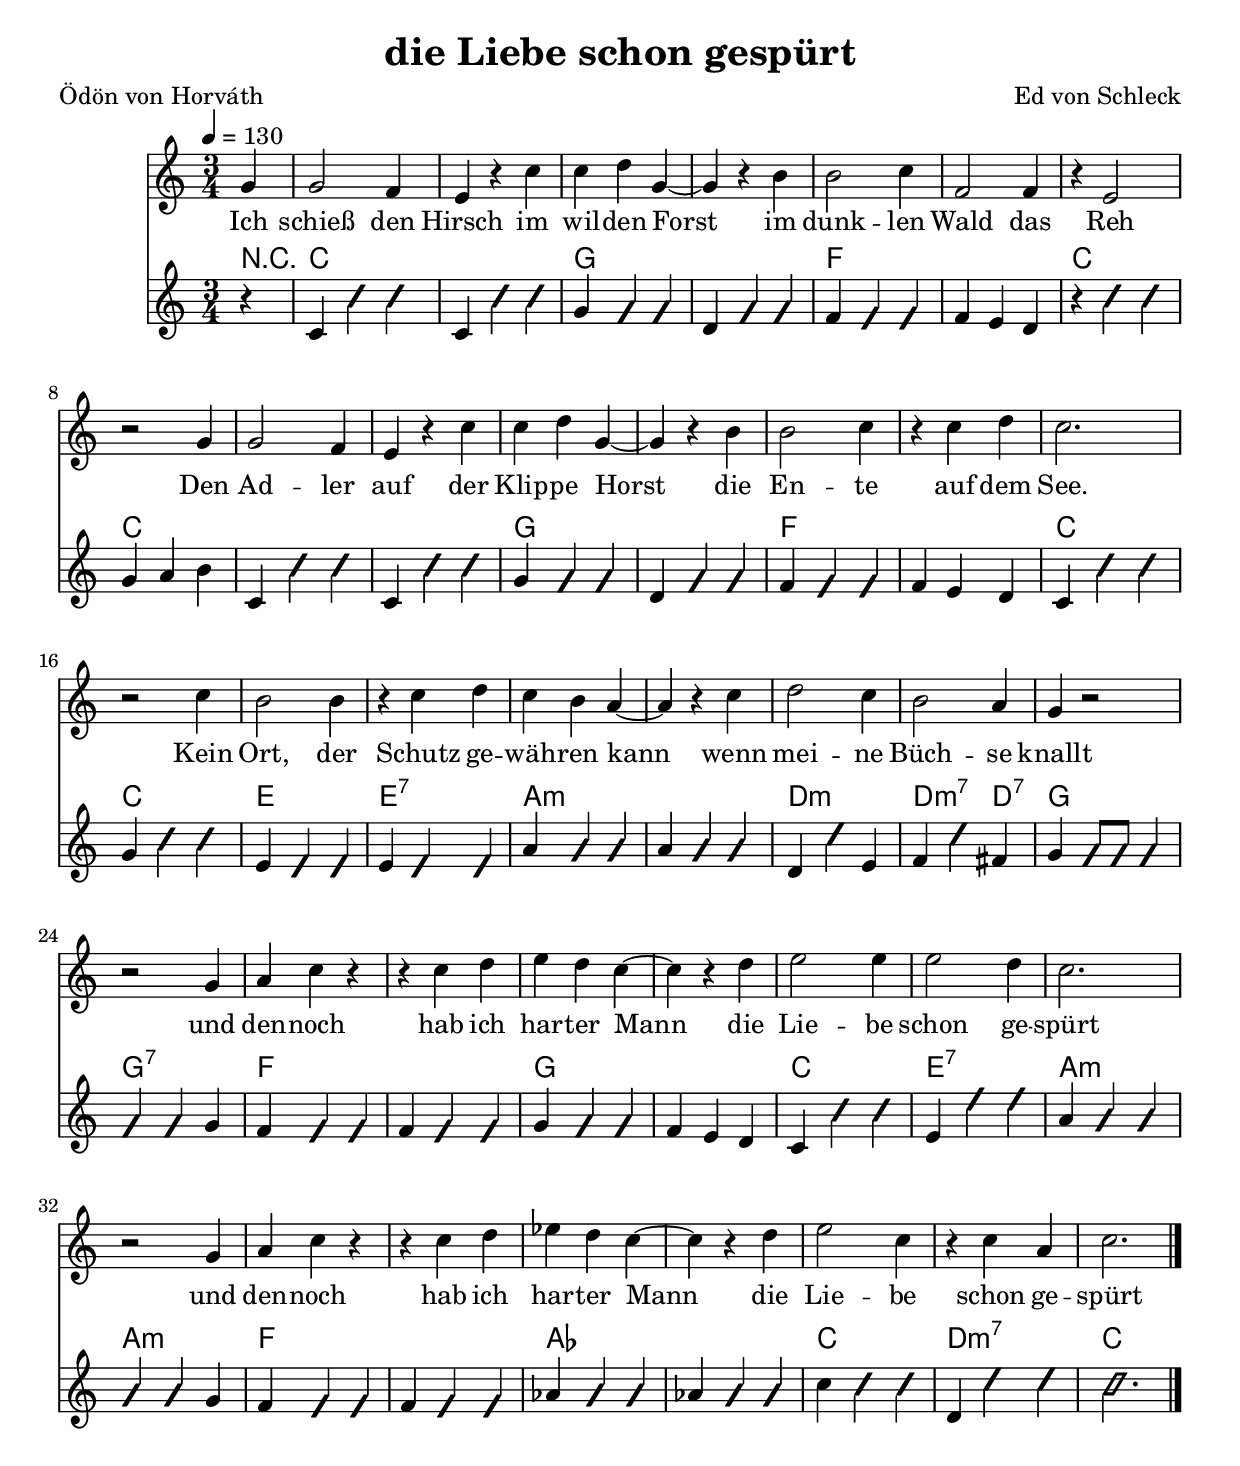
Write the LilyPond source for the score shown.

\version "2.12.02"
\header {
  title = "die Liebe schon gespürt"
  poet = "Ödön von Horváth"
  composer = "Ed von Schleck"
}

%Größe der Partitur
#(set-global-staff-size 21)

#(set-default-paper-size "a4")

%Abschalten von Point&Click
#(ly:set-option 'point-and-click #f)

global = {
	
	\tempo 4=130
	\time 3/4
	\key c \major
}

chon = \improvisationOn
choff = \improvisationOff

harmonies = \chordmode {
\germanChords 
\partial 4 r4
c2. c g g f f c c 
c c g g f f c c
e e:7 a:m a:m
d:m d2:m7 d4:7 g2. g:7
f f g g c e:7 a:m a:m
f f as as c d:m7 c

}

text = \lyricmode {
Ich schieß den Hirsch im wil -- den Forst
im dunk -- len Wald das Reh
Den Ad -- ler auf der Klip -- pe Horst
die En -- te auf dem See.
Kein Ort, der Schutz ge -- wäh -- ren kann
wenn mei -- ne Büch -- se knallt
und den -- noch hab ich har -- ter Mann
die Lie -- be schon ge -- spürt
und den -- noch hab ich har -- ter Mann
die Lie -- be schon ge -- spürt
}

  
sopranMusik =  \relative c'' {
\partial 4 g4
g2 f4 e r c'
c d g,~ g r b

b2 c4  f,2 f4
r e2 r2 g4

g2 f4 e r c'
c d g,~ g r b

b2 c4 r4 c d
c2. r2 c4

b2 b4 r c d
c b a~ a r c

d2 c4 b2 a4
g4 r2 r2 g4

a c r r c d
e d c~ c r d

e2 e4 e2 d4
c2. r2 g4

a c r r c d
es d c~ c r d

e2 c4 r c a
c2.

\bar "|."
}

akkordeonMusik = \relative c' {
\partial 4 r4
c \chon c' c \choff c, \chon c' c \choff 
g \chon g g \choff d \chon g g \choff 
f \chon f f \choff f e d
r \chon c' c \choff g a b

c, \chon c' c \choff c, \chon c' c \choff 
g \chon g g \choff d \chon g g \choff 
f \chon f f \choff f e d
c \chon c' c \choff g \chon c c \choff

e, \chon e e \choff e \chon e e \choff
a \chon a a \choff a \chon a a \choff
d, \chon d' \choff e, f \chon d' \choff fis,
g \chon g8 g g4 g g \choff g

f4 \chon f f \choff f \chon f f \choff
g \chon g g \choff f e d
c \chon c' c \choff e, \chon e' e \choff 
a, \chon a a a a \choff g

f4 \chon f f \choff f \chon f f \choff
as \chon as as \choff as \chon as as \choff
c \chon c c \choff d, \chon d' d \choff
\chon c2.
}

\score {
  <<
    \new Voice = "Gesang" { \global  \sopranMusik }
    \new Lyrics \lyricsto "Gesang" \text
    \new ChordNames { \set chordChanges = ##t \harmonies }
    \new Voice = "Akkordeon" { \global \akkordeonMusik }
  >>
  \layout { }
  \midi { }
}
\paper {
	%ragged-last-bottom = ##t
	print-page-number = ##t
}